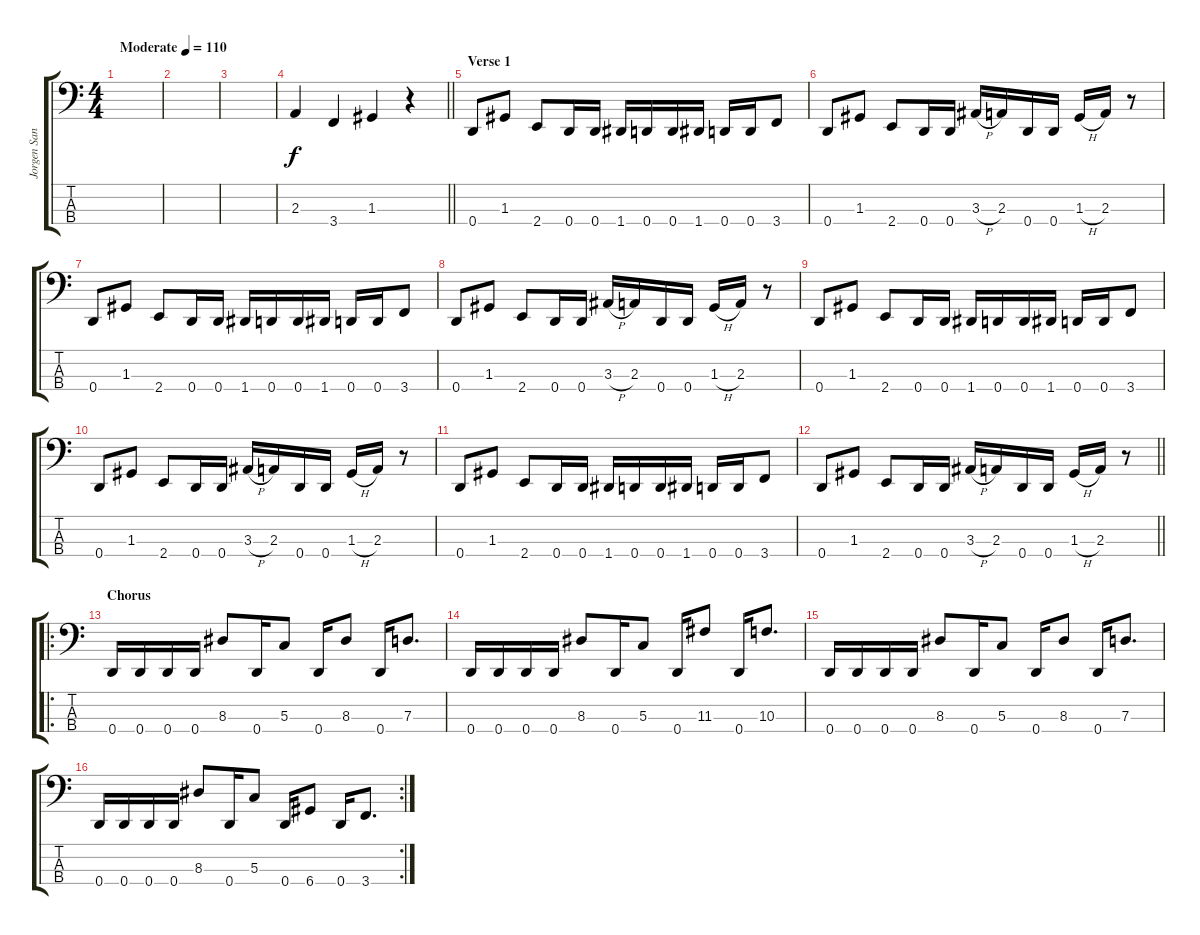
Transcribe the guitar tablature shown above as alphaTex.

\track ("Jorgen Sandstrom (Bass)" "Jorgen San") {instrument electricbasspick}
\staff {score tabs}
\tuning (F2 C2 G1 D1) {hide}
\ts (4 4)
\tempo (110 "Moderate")
\clef f4
\ks c
|
|
|
\barLineRight lightlight
2.3.4 3.4.4 1.3.4 r.4 |
\section ("" "Verse 1")
0.4.8 1.3.8 2.4.8 0.4.16 0.4.16 1.4.16 0.4.16 0.4.16 1.4.16 0.4.16 0.4.16 3.4.8 |
0.4.8 1.3.8 2.4.8 0.4.16 0.4.16 3.3{h}.16 2.3.16 0.4.16 0.4.16 1.3{h}.16 2.3.16 r.8 |
0.4.8 1.3.8 2.4.8 0.4.16 0.4.16 1.4.16 0.4.16 0.4.16 1.4.16 0.4.16 0.4.16 3.4.8 |
0.4.8 1.3.8 2.4.8 0.4.16 0.4.16 3.3{h}.16 2.3.16 0.4.16 0.4.16 1.3{h}.16 2.3.16 r.8 |
0.4.8 1.3.8 2.4.8 0.4.16 0.4.16 1.4.16 0.4.16 0.4.16 1.4.16 0.4.16 0.4.16 3.4.8 |
0.4.8 1.3.8 2.4.8 0.4.16 0.4.16 3.3{h}.16 2.3.16 0.4.16 0.4.16 1.3{h}.16 2.3.16 r.8 |
0.4.8 1.3.8 2.4.8 0.4.16 0.4.16 1.4.16 0.4.16 0.4.16 1.4.16 0.4.16 0.4.16 3.4.8 |
\barLineRight lightlight
0.4.8 1.3.8 2.4.8 0.4.16 0.4.16 3.3{h}.16 2.3.16 0.4.16 0.4.16 1.3{h}.16 2.3.16 r.8 |
\ro
\section ("" "Chorus")
0.4.16 0.4.16 0.4.16 0.4.16 8.3.8 0.4.16 5.3.8 0.4.16 8.3.8 0.4.16 7.3.8{d} |
0.4.16 0.4.16 0.4.16 0.4.16 8.3.8 0.4.16 5.3.8 0.4.16 11.3.8 0.4.16 10.3.8{d} |
0.4.16 0.4.16 0.4.16 0.4.16 8.3.8 0.4.16 5.3.8 0.4.16 8.3.8 0.4.16 7.3.8{d} |
\rc 2
0.4.16 0.4.16 0.4.16 0.4.16 8.3.8 0.4.16 5.3.8 0.4.16 6.4.8 0.4.16 3.4.8{d}
